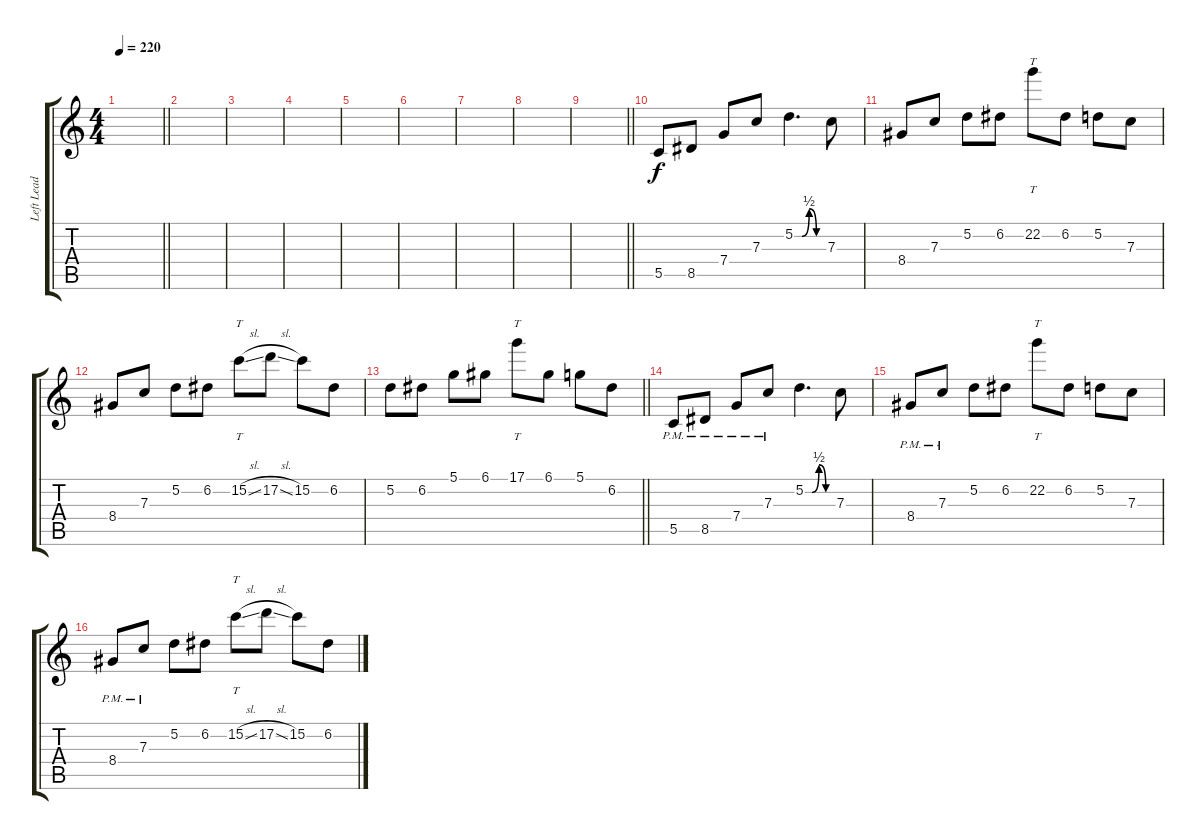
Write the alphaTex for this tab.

\track ("Left Lead 1" "Left Lead ") {instrument distortionguitar}
\staff {score tabs}
\tuning (D4 A3 F3 C3 G2 C2) {hide}
\ts (4 4)
\tempo 220
\clef g2
\barLineRight lightlight
\ks c
|
\section ("" "")
|
|
|
|
|
|
|
\barLineRight lightlight
|
\section ("" "")
5.5.8 8.5.8 7.4.8 7.3.8 5.2{be (custom 0 0 15 0 30 2 45 0 60 0)}.4{d} 7.3.8 |
8.4.8 7.3.8 5.2.8 6.2.8 22.2.8{tt} 6.2.8 5.2.8 7.3.8 |
8.4.8 7.3.8 5.2.8 6.2.8 15.2{sl}.8{tt} 17.2{sl}.8 15.2.8 6.2.8 |
\barLineRight lightlight
5.2.8 6.2.8 5.1.8 6.1.8 17.1.8{tt} 6.1.8 5.1.8 6.2.8 |
5.5{pm}.8 8.5{pm}.8 7.4{pm}.8 7.3{pm}.8 5.2{be (custom 0 0 15 0 30 2 45 0 60 0)}.4{d} 7.3.8 |
8.4{pm}.8 7.3{pm}.8 5.2.8 6.2.8 22.2.8{tt} 6.2.8 5.2.8 7.3.8 |
8.4{pm}.8 7.3{pm}.8 5.2.8 6.2.8 15.2{sl}.8{tt} 17.2{sl}.8 15.2.8 6.2.8
